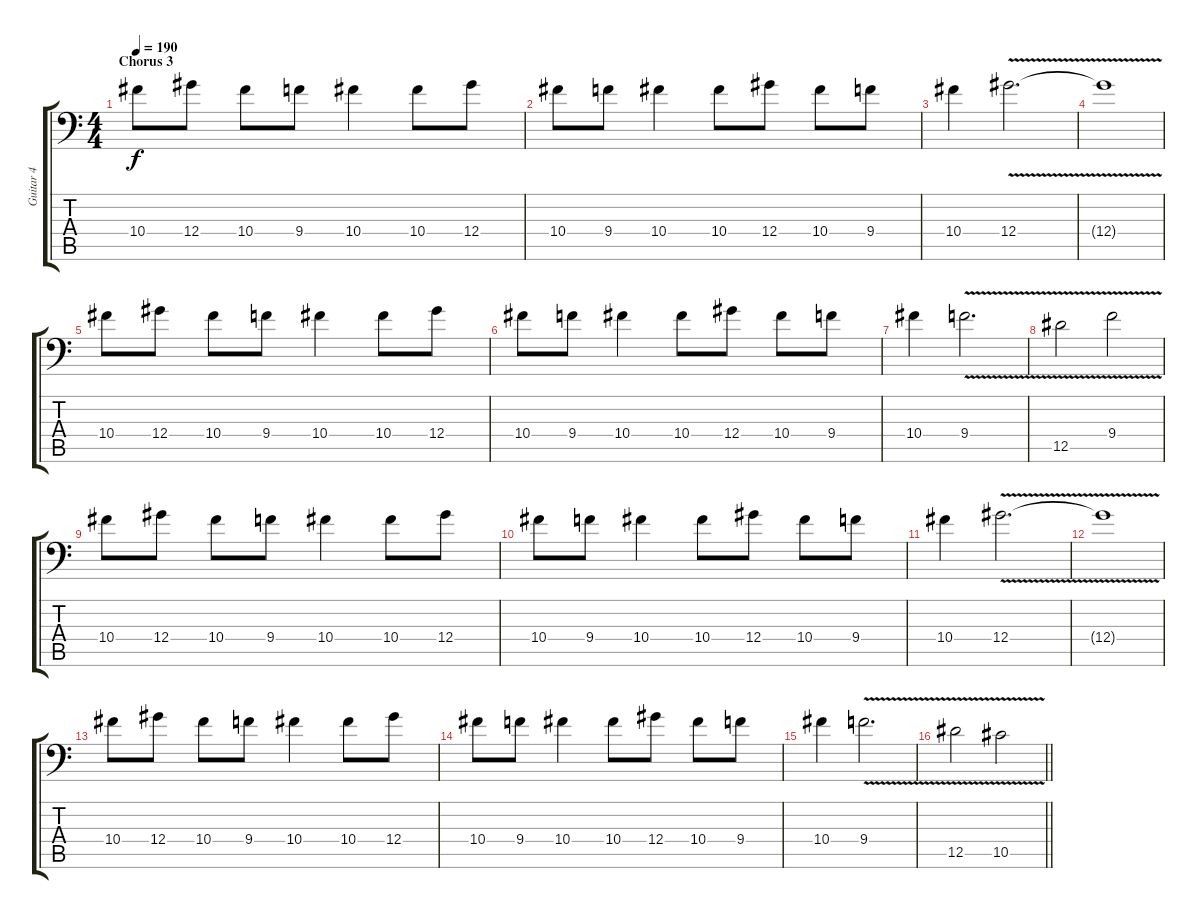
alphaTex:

\track ("Guitar 4" "Guitar 4") {instrument distortionguitar}
\staff {score tabs}
\tuning (Bb3 F3 Db3 Ab2 Eb2 Bb1) {hide}
\ts (4 4)
\section ("" "Chorus 3")
\tempo 190
\clef f4
\ks c
10.4.8{dy f} 12.4.8 10.4.8 9.4.8 10.4.4 10.4.8 12.4.8 |
10.4.8 9.4.8 10.4.4 10.4.8 12.4.8 10.4.8 9.4.8 |
10.4.4 12.4{v}.2{d} |
12.4{t}.1 |
10.4.8 12.4.8 10.4.8 9.4.8 10.4.4 10.4.8 12.4.8 |
10.4.8 9.4.8 10.4.4 10.4.8 12.4.8 10.4.8 9.4.8 |
10.4.4 9.4{v}.2{d} |
12.5{v}.2 9.4{v}.2 |
10.4.8 12.4.8 10.4.8 9.4.8 10.4.4 10.4.8 12.4.8 |
10.4.8 9.4.8 10.4.4 10.4.8 12.4.8 10.4.8 9.4.8 |
10.4.4 12.4{v}.2{d} |
12.4{t}.1 |
10.4.8 12.4.8 10.4.8 9.4.8 10.4.4 10.4.8 12.4.8 |
10.4.8 9.4.8 10.4.4 10.4.8 12.4.8 10.4.8 9.4.8 |
10.4.4 9.4{v}.2{d} |
\barLineRight lightlight
12.5{v}.2 10.5{v}.2
